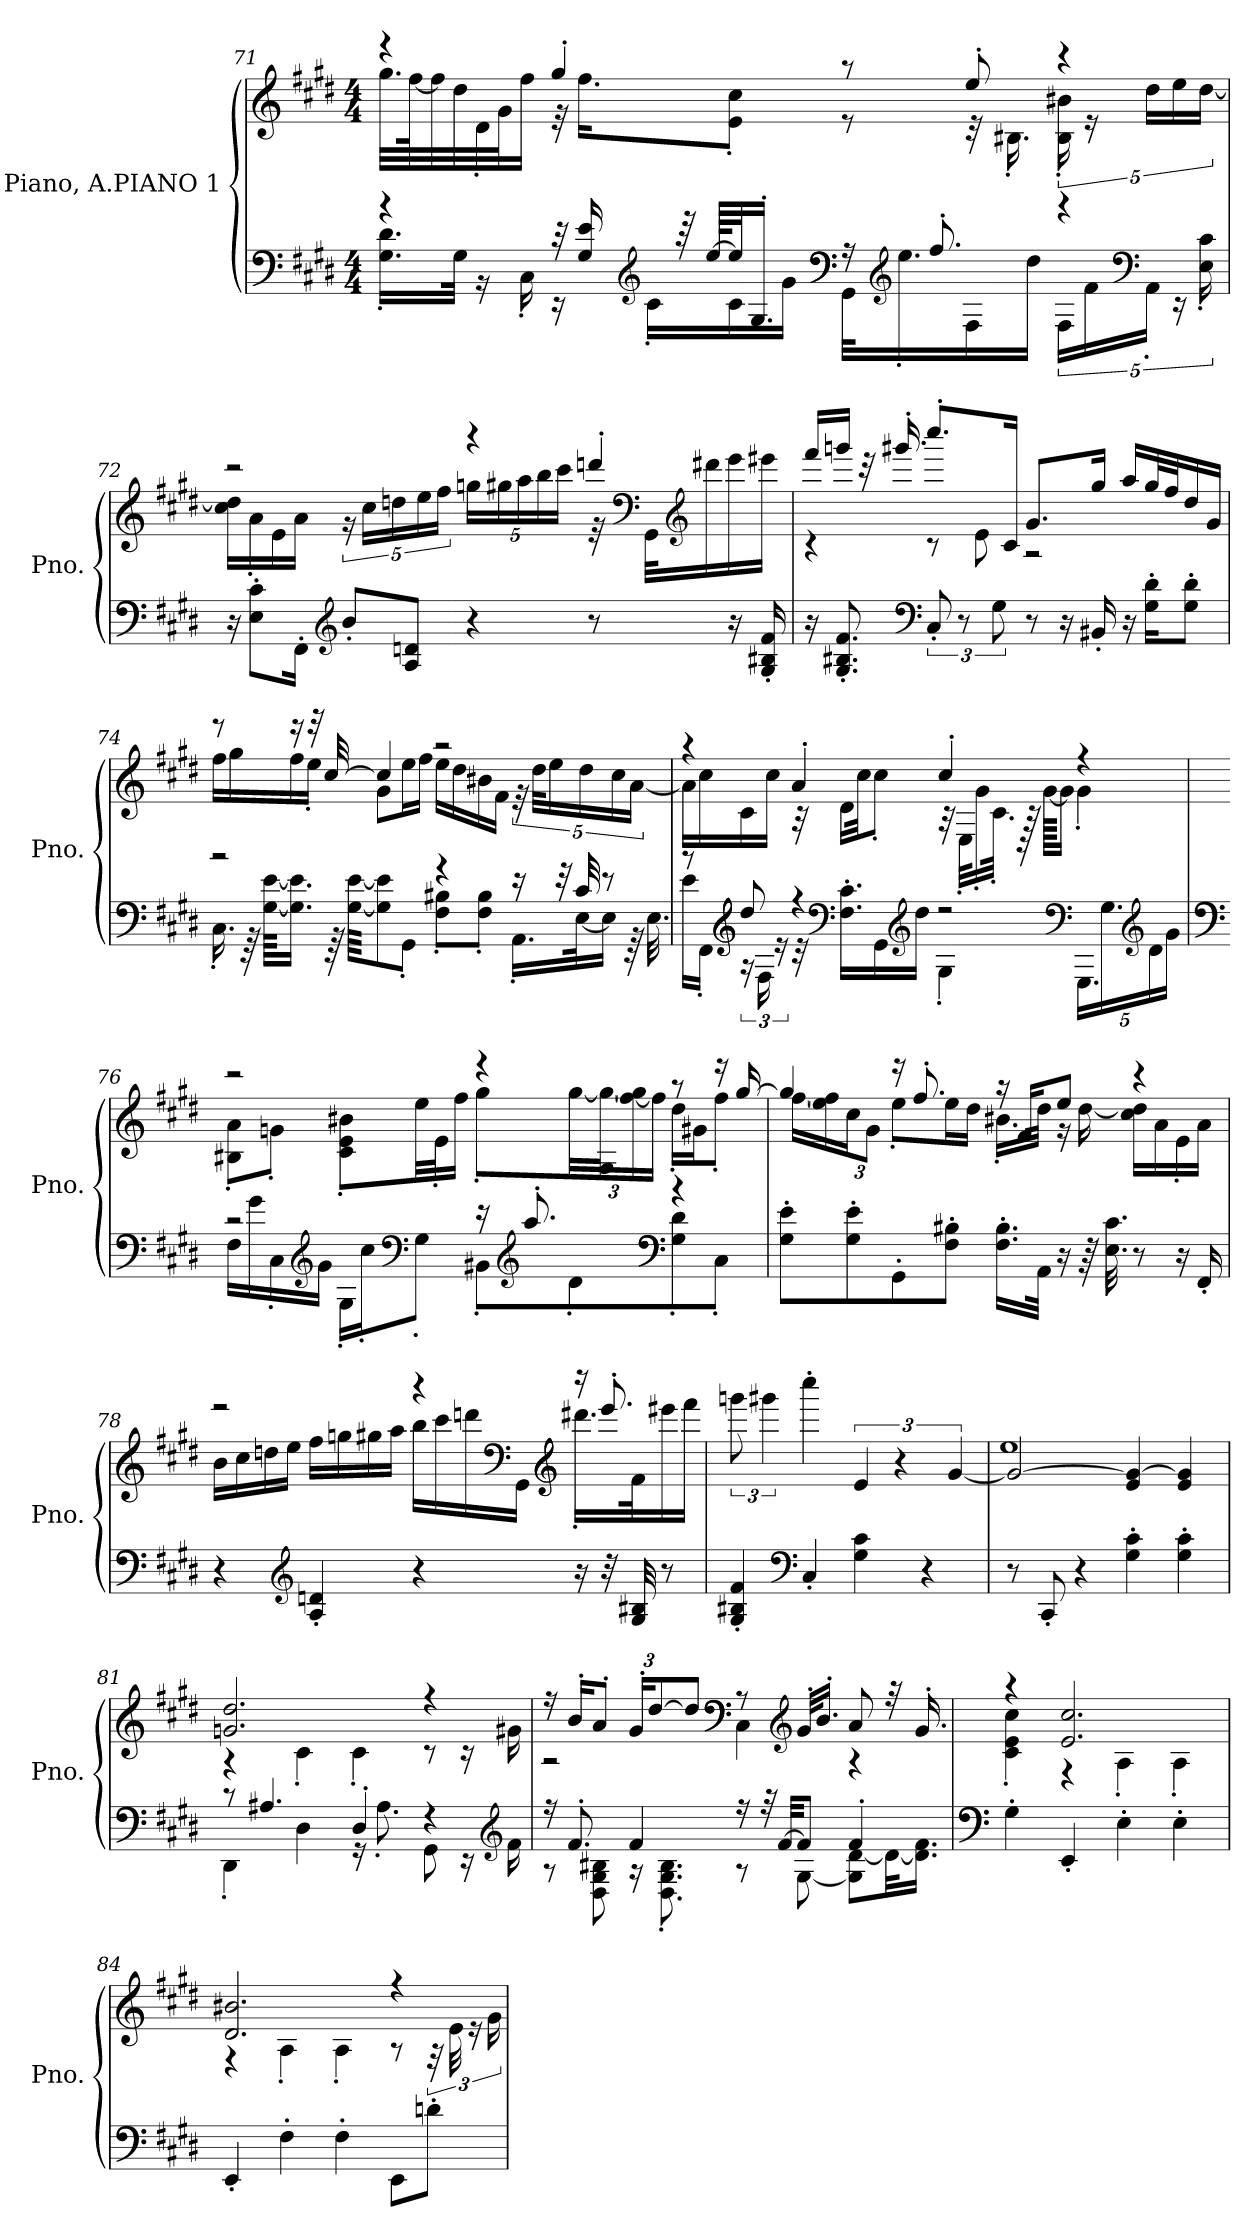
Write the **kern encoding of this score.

**kern	**kern
*part1	*part1
*staff2	*staff1
*I"Piano, A.PIANO 1	*
*I'Pno.	*
!!LO:PB:g=z
*clefF4	*clefG2
*k[f#c#g#d#]	*k[f#c#g#d#]
*M4/4	*M4/4
=71	=71
*^	*^
4r	16.G#\' 16.d#\'LL	4r	32.gg#\LLL
.	.	.	[64ff#\K
.	.	.	32ff#\]
.	32G#\JJk	.	32dd#\
.	16r	.	32d#'\
.	.	.	32g#\J
.	16C#'\	.	16ff#\JJ
32r	16r	4gg#'/	32r
16G#/ 16e/	.	.	16.ff#\KL
*clefG2	*	*	*
.	16c#'\LL	.	.
64r	.	.	.
[64ee/KLLL	.	.	.
32ee/J]	16c#\	.	8e\' 8cc#\'J
16.G#'/JJ	.	.	.
.	16g#\JJ	.	.
*clefF4	*	*	*
16r	32GG#\KLL	8r	8r
*clefG2	*	*	*
.	16.ee'\	.	.
8.ff#'/	.	.	.
.	16F#\	8ee'/	32r
.	.	.	16.B#X'\
.	16dd#\JJ	.	.
4r	20F#\LL	4r	20B#\' 20b#X\'
.	20f#\	.	20r
*clefF4	*	*	*
.	20AA'\JJ	.	20dd#\LL
.	20r	.	20ee\
.	20E\' 20c#\'	.	[20dd#\JJ
*v	*v	*	*
!!LO:LB:g=z	!!
=72	=72	=72
16r	2r	16cc#\ 16dd#\]LL
8E\' 8c#\'L	.	16a'\
.	.	16e\
16FF#'\Jk	.	16a\JJ
*clefG2	*	*
8b'/L	.	20r
.	.	20cc#\LL
.	.	20ddn\
8A/ 8dn/J	.	.
.	.	20ee\
.	.	20ff#\JJ
*	*	*Xbrackettup
4r	4r	20ggn\LL
.	.	20gg#X\
.	.	20aa\
.	.	20bb\
.	.	20ccc#\JJ
8r	4dddn'/	32r
*	*clefF4	*
.	.	32GG#\KLL
*	*clefG2	*
.	.	16ddd#X\
16r	.	16eee\
16G#/' 16B#X/' 16f#/'	.	16eee#X\JJ
!!LO:LB:g=z	!!
=73	=73	=73
16r	16fff#/LL	4r
8.G#/' 8.B#X/' 8.f#/'	16gggn/JJ	.
.	32r	.
.	16.ggg#X'/	.
*clefF4	*	*
12C#'/	8.cccc#'/L	8r
12r	.	.
.	.	8e\
12G#\	.	.
.	16c#/Jk	.
8r	8.g#/L	2r
16r	.	.
16BB#X'/	16gg#/Jk	.
16r	16aa/LL	.
16G#\' 16d#\'KL	32gg#/L	.
.	32ff#/J	.
8G#\' 8d#\'J	16dd#/	.
.	16g#/JJ	.
!!LO:LB:g=z	!!
=74	=74	=74
*^	*	*
2r	16.C#'\	8r	16ff#\LL
.	.	.	16gg#\
.	64r	.	.
.	[64G#\ [64e\KKLL	.	.
.	16.G#\] 16.e\]JJ	16r	16ff#\
.	.	32r	16ee'\JJ
.	64r	[32cc#/	.
.	[64G#\ [64e\KKKL	.	.
.	8G#\] 8e\]	4cc#/]	8g#\L
.	8GG#'\J	.	16ee\L
.	.	.	16ff#\JJ
4r	8F#\' 8B#X\'L	2r	16ee\LL
.	.	.	16dd#\
.	8F#\' 8B#\'J	.	16b#X\
.	.	.	16f#\JJ
*	*	*	*brackettup
16r	16.AA'\LL	.	40r
.	.	.	40dd#\KLL
.	.	.	20ee\
32r	.	.	.
32c#/	[32E\K	.	.
.	.	.	20dd#\
8r	16E\JJ]	.	.
.	.	.	20cc#\
.	64r	.	.
.	.	.	[20a\JJ
.	32.E\	.	.
!!LO:LB:g=z	!!
=75	=75	=75	=75
8r	16e\LL	4r	16a\LL]
.	16FF#'\JJ	.	16cc#\
*clefG2	*	*	*
8dd#/	24r	.	16c#\
.	24F#\	.	.
.	.	.	16cc#\JJ
.	24r	.	.
4r	32r	4a'/	32r
*clefF4	*	*	*
.	16.F#\' 16.c#\'LL	.	16d#\LL
.	.	.	32cc#\JK
.	16GG#\	.	8cc#'\J
*clefG2	*	*	*
.	16dd#\JJ	.	.
2r	4G#'\	4cc#'/	32r
.	.	.	32E'\KLL
.	.	.	16g#'\
.	.	.	32.c#'\JJk
.	.	.	128r
.	.	.	[128g#\KKKLL
.	.	.	16g#\JJ]
*clefF4	*	*	*
*	*Xbrackettup	*	*
.	20.GGG#\LL	4r	4g#'\
.	20.G#\	.	.
*clefG2	*	*	*
.	20d#\	.	.
.	20g#\JJ	.	.
!!LO:PB:g=z	!!
=76	=76	=76	=76
*clefF4	*	*	*
2r	16F#\LL	2r	8B#X\' 8a\'L
.	16g#\	.	.
.	16C#'\	.	8gn'\J
*clefG2	*	*	*
.	16g#\JJ	.	.
.	16G#'\LL	.	8c#\' 8e\' 8b#X\'L
.	16cc#'\J	.	.
*clefF4	*	*	*
.	8G#'\J	.	32ee\LL
.	.	.	32e'\J
.	.	.	16ff#\JJ
16r	8BB#X'\L	4r	8gg#'\L
*clefG2	*	*	*
8.aa'/	.	.	.
*	*	*	*Xbrackettup
.	8d#'\	.	[48gg#\LL
.	.	.	48G#\ 48gg#\_J
.	.	.	[24ff#\ 24gg#\]
.	.	.	24ff#\JJ]
*clefF4	*	*	*
4r	8G#\' 8d#\'	8r	16dd#'\LL
.	.	.	16g#X\J
.	8C#'\J	16r	8ff#'\J
.	.	[16gg#/	.
*v	*v	*	*
!!LO:LB:g=z	!!
=77	=77	=77
8G#\' 8e\'L	4gg#/]	[16ff#\LL
.	.	16ee\ 16ff#\]
8G#\' 8e\'	.	24cc#\J
.	.	12g#\J
8GG#'\	16r	8ee'\L
.	8.ff#'/	.
8F#\' 8B#X\'J	.	16ee\L
.	.	16dd#\JJ
16.F#\' 16.B#\'LL	16r	16.b#X'\LL
.	16f#/KL	.
32AA\JJk	.	32dd#\JJk
16r	8ee/J	16r
64r	.	[16dd#\
32.E\ 32.c#\	.	.
8r	4r	16cc#\ 16dd#\]LL
.	.	16a\
16r	.	16e'\
16FF#'/	.	16a\JJ
!!LO:LB:g=z	!!
=78	=78	=78
4r	2r	16b\LL
.	.	16cc#\
.	.	16ddn\
.	.	16ee\JJ
*clefG2	*	*
4A/' 4dn/'	.	16ff#\LL
.	.	16ggn\
.	.	16gg#X\
.	.	16aa\JJ
4r	4r	16bb\LL
.	.	16ccc#\
.	.	16dddn\
*	*clefF4	*
.	.	16GG#\JJ
*	*clefG2	*
16r	16r	16.ddd#X'\LL
32r	8.eee'/	.
32G#/ 32B#X/	.	32f#\K
8r	.	16eee#X\
.	.	16fff#\JJ
*	*v	*v
=79	=79
*	*brackettup
4G#/' 4B#X/' 4f#/'	12gggn\
.	6ggg#X\
*clefF4	*
4C#'/	4cccc#'\
4G#\ 4c#\	6e/
.	6r
4r	.
.	[6g#/
=80	=80
*	*^
8r	2g#/_	1ee
8CC#'/	.	.
4r	.	.
4G#\' 4c#\'	4e/ 4g#/_	.
4G#\' 4c#\'	4e/ 4g#/]	.
!!LO:LB:g=z	!!
=81	=81	=81
*^	*	*
8r	4DD#'\	2.gn/ 2.dd#/	4r
4.A#X/	.	.	.
.	4D#\	.	4c#'\
4D#'/	16r	.	4c#'\
.	8.A#'\	.	.
4r	8GG#\	4r	8r
.	16r	.	16r
*clefG2	*	*	*
.	16f#\	.	16g#X\
=82	=82	=82	=82
16r	8r	16r	2r
8.f#'/	.	16b'/KL	.
.	8D#\ 8G#\ 8B#X\	8a'/J	.
*	*	*Xbrackettup	*
4f#/	16r	24g#'/KL	.
.	.	[12dd#/	.
.	8.D#\' 8.G#\' 8.B#\'	.	.
.	.	8dd#/J]	.
*	*	*clefF4	*
16r	8r	8r	4C#\
32r	.	.	.
[32f#/KKL	.	.	.
*	*	*clefG2	*
8f#/J]	[8G#\	32g#'/KLL	.
.	.	16.b'/JJ	.
4f#'/	8G#\] [8d#\L	8a/	4r
.	32d#\KL_	32r	.
.	16.d#\] 16.f#\JJ	16.g#'/	.
*v	*v	*	*
=83	=83	=83
*clefF4	*	*
4G#'\	4r	4c#\' 4e\' 4cc#\'
4EE'/	2.e/ 2.cc#/	4r
4E'\	.	4A'\
4E'\	.	4A'\
!!LO:LB:g=z	!!
=84	=84	=84
4EE'/	2.d#/ 2.b#X/	4r
4F#'\	.	4A'\
4F#'\	.	4A'\
8EE\L	4r	8r
*	*	*brackettup
8dn'\J	.	48r
.	.	48e\
.	.	24r
.	.	24g#\
*	*v	*v
=	=
*-	*-
